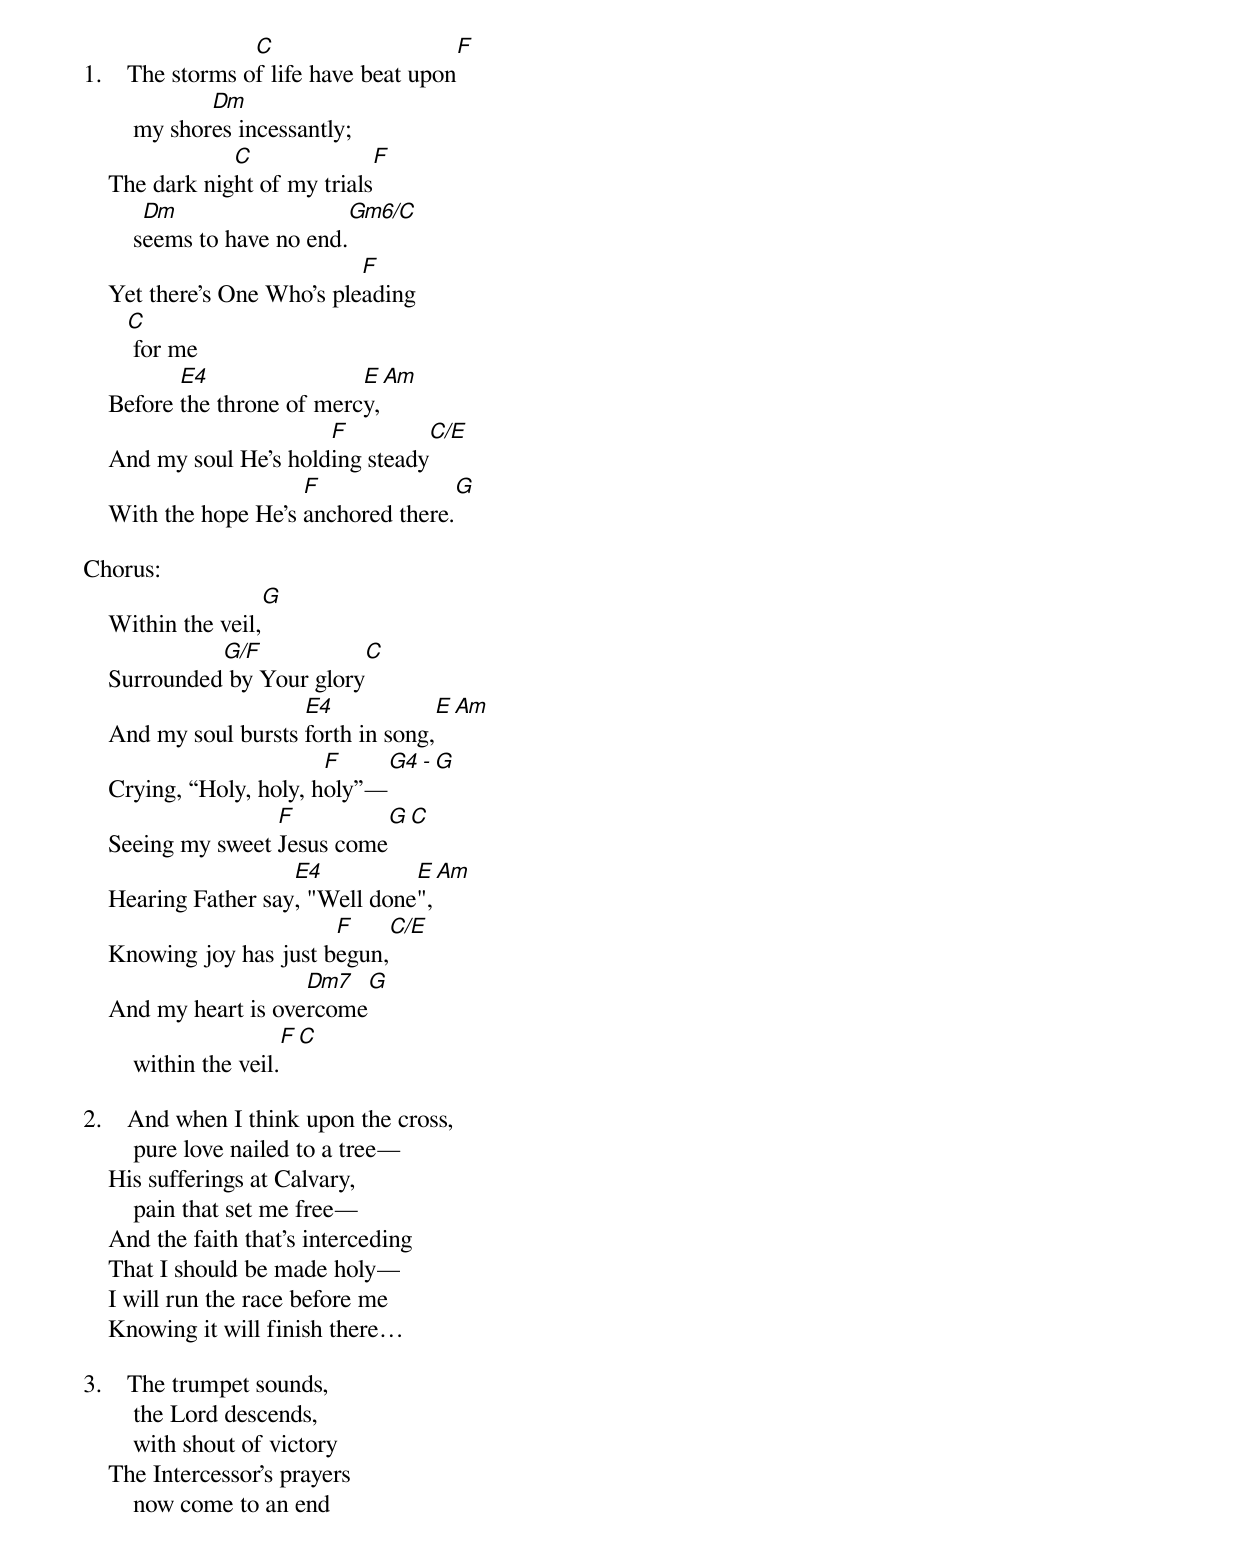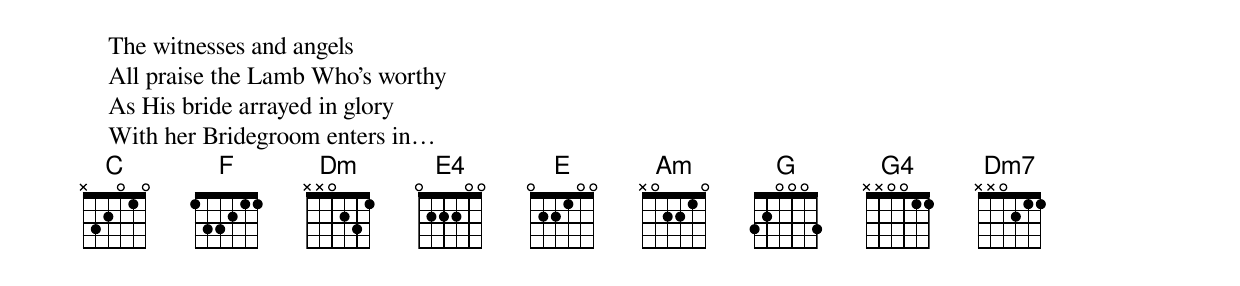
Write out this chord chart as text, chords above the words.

                  C                                  F
1.    The storms of life have beat upon
               Dm
        my shores incessantly;
                C                               F
    The dark night of my trials
         Dm                       Gm6/C
        seems to have no end.
                             F
    Yet there's One Who's pleading
       C
        for me
           E4                E           Am
    Before the throne of mercy,
                         F                                C/E
    And my soul He's holding steady
                       F                                      G
    With the hope He's anchored there.

Chorus:
                            G
    Within the veil,
              G/F                             C
    Surrounded by Your glory
                       E4                    E           Am
    And my soul bursts forth in song,
                          F                    G4 - G
    Crying, “Holy, holy, holy”—
                    F                  G          C
    Seeing my sweet Jesus come
                      E4          E                   Am
    Hearing Father say, "Well done",
                          F                       C/E
    Knowing joy has just begun,
                       Dm7                  G
    And my heart is overcome
                              F         C
        within the veil.

2.    And when I think upon the cross,
        pure love nailed to a tree—
    His sufferings at Calvary,
        pain that set me free—
    And the faith that's interceding
    That I should be made holy—
    I will run the race before me
    Knowing it will finish there…

3.    The trumpet sounds,
        the Lord descends,
        with shout of victory
    The Intercessor's prayers
        now come to an end
    The witnesses and angels
    All praise the Lamb Who's worthy
    As His bride arrayed in glory
    With her Bridegroom enters in…
